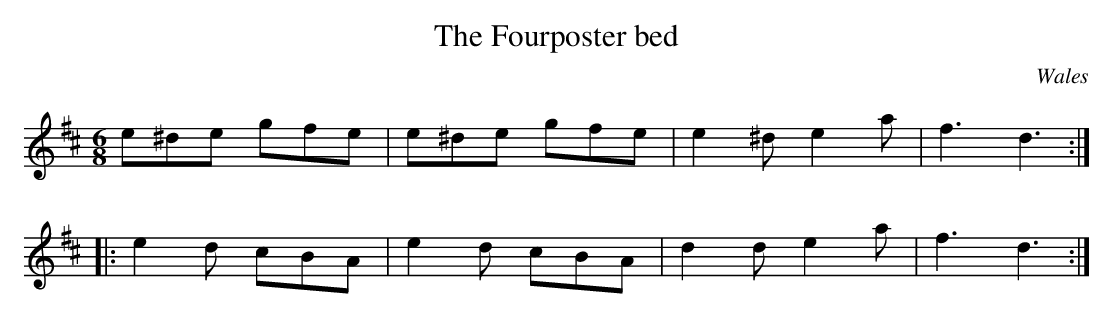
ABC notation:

X:1
T:Fourposter bed, The
O:Wales
M:6/8
K:D
e^de gfe | e^de gfe | e2^d e2a | f3 d3 :|
|: e2d cBA | e2d cBA | d2d e2a | f3 d3 :|
